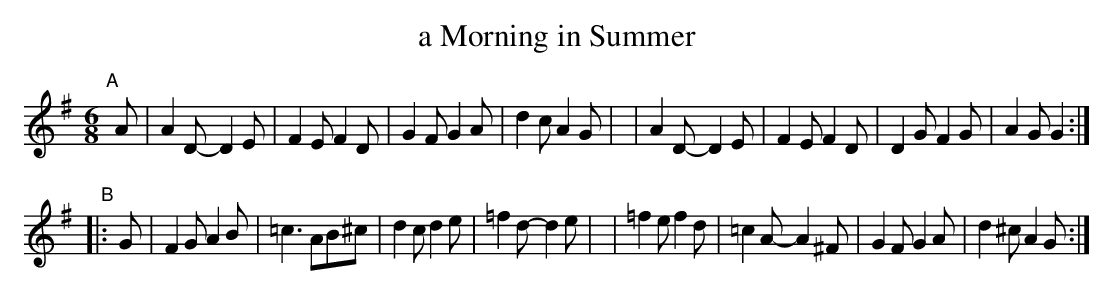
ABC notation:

X:1
T: a Morning in Summer
M: 6/8
L: 1/8
K: Dmix
"^A"[|]A \
| A2D- D2E | F2E F2D  | G2F G2A | d2c  A2G |\
| A2D- D2E | F2E F2D  | D2G F2G | A2G  G2 :|
"^B"|: G \
| F2G A2B |=c3   AB^c | d2c d2e |=f2d- d2e |\
|=f2e f2d |=c2A- A2^F | G2F G2A | d2^c A2G :|
